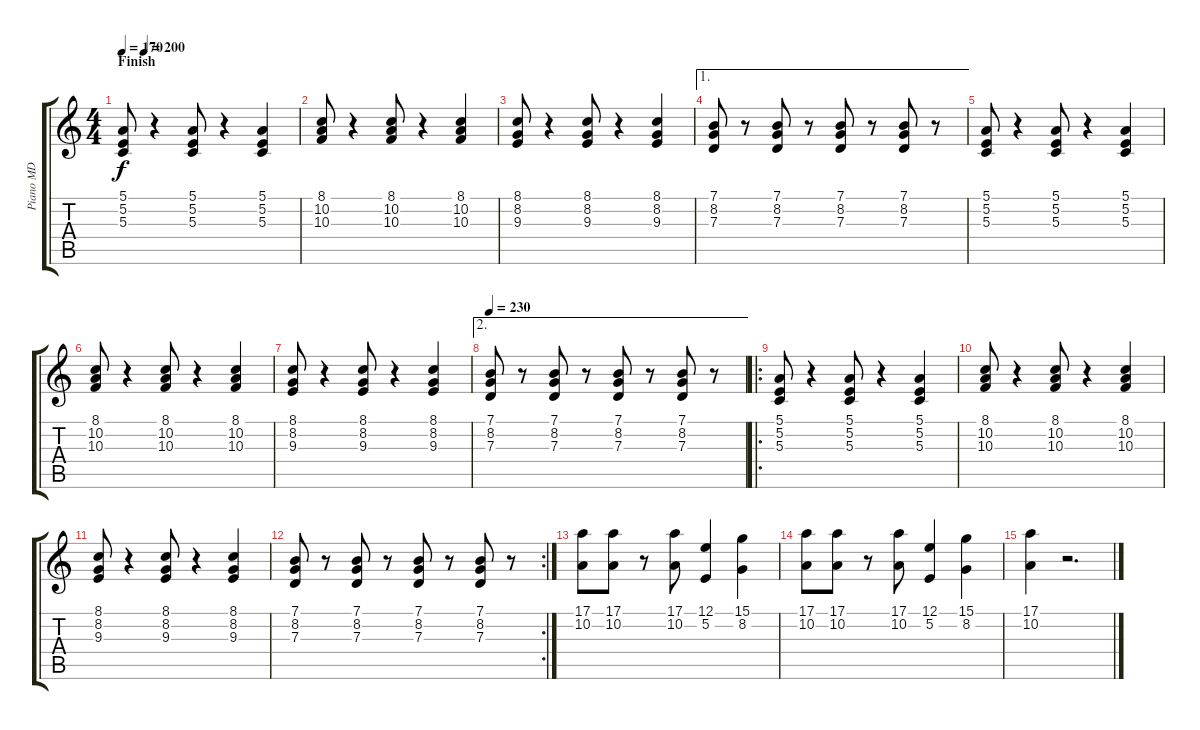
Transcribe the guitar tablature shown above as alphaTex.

\track ("Piano MD" "Piano MD") {instrument acousticgrandpiano}
\staff {score tabs}
\tuning (E4 B3 G3 D3 A2 E2) {hide}
\ts (4 4)
\section ("" "Finish")
\tempo 170
\tempo (200 0.125)
\clef g2
\ks c
(5.1 5.2 5.3).8{dy f volume 16} r.4 (5.1 5.2 5.3).8 r.4 (5.1 5.2 5.3).4 |
(8.1 10.2 10.3).8 r.4 (8.1 10.2 10.3).8 r.4 (8.1 10.2 10.3).4 |
(8.1 8.2 9.3).8 r.4 (8.1 8.2 9.3).8 r.4 (8.1 8.2 9.3).4 |
\ae 1
(7.1 8.2 7.3).8 r.8 (7.1 8.2 7.3).8 r.8 (7.1 8.2 7.3).8 r.8 (7.1 8.2 7.3).8 r.8 |
(5.1 5.2 5.3).8 r.4 (5.1 5.2 5.3).8 r.4 (5.1 5.2 5.3).4 |
(8.1 10.2 10.3).8 r.4 (8.1 10.2 10.3).8 r.4 (8.1 10.2 10.3).4 |
(8.1 8.2 9.3).8 r.4 (8.1 8.2 9.3).8 r.4 (8.1 8.2 9.3).4 |
\ae 2
\tempo 230
(7.1 8.2 7.3).8 r.8 (7.1 8.2 7.3).8 r.8 (7.1 8.2 7.3).8 r.8 (7.1 8.2 7.3).8 r.8 |
\ro
(5.1 5.2 5.3).8 r.4 (5.1 5.2 5.3).8 r.4 (5.1 5.2 5.3).4 |
(8.1 10.2 10.3).8 r.4 (8.1 10.2 10.3).8 r.4 (8.1 10.2 10.3).4 |
(8.1 8.2 9.3).8 r.4 (8.1 8.2 9.3).8 r.4 (8.1 8.2 9.3).4 |
\rc 2
(7.1 8.2 7.3).8 r.8 (7.1 8.2 7.3).8 r.8 (7.1 8.2 7.3).8 r.8 (7.1 8.2 7.3).8 r.8 |
(17.1 10.2).8 (17.1 10.2).8 r.8 (17.1 10.2).8 (12.1 5.2).4 (15.1 8.2).4 |
(17.1 10.2).8 (17.1 10.2).8 r.8 (17.1 10.2).8 (12.1 5.2).4 (15.1 8.2).4 |
(17.1 10.2).4 r.2{d}
